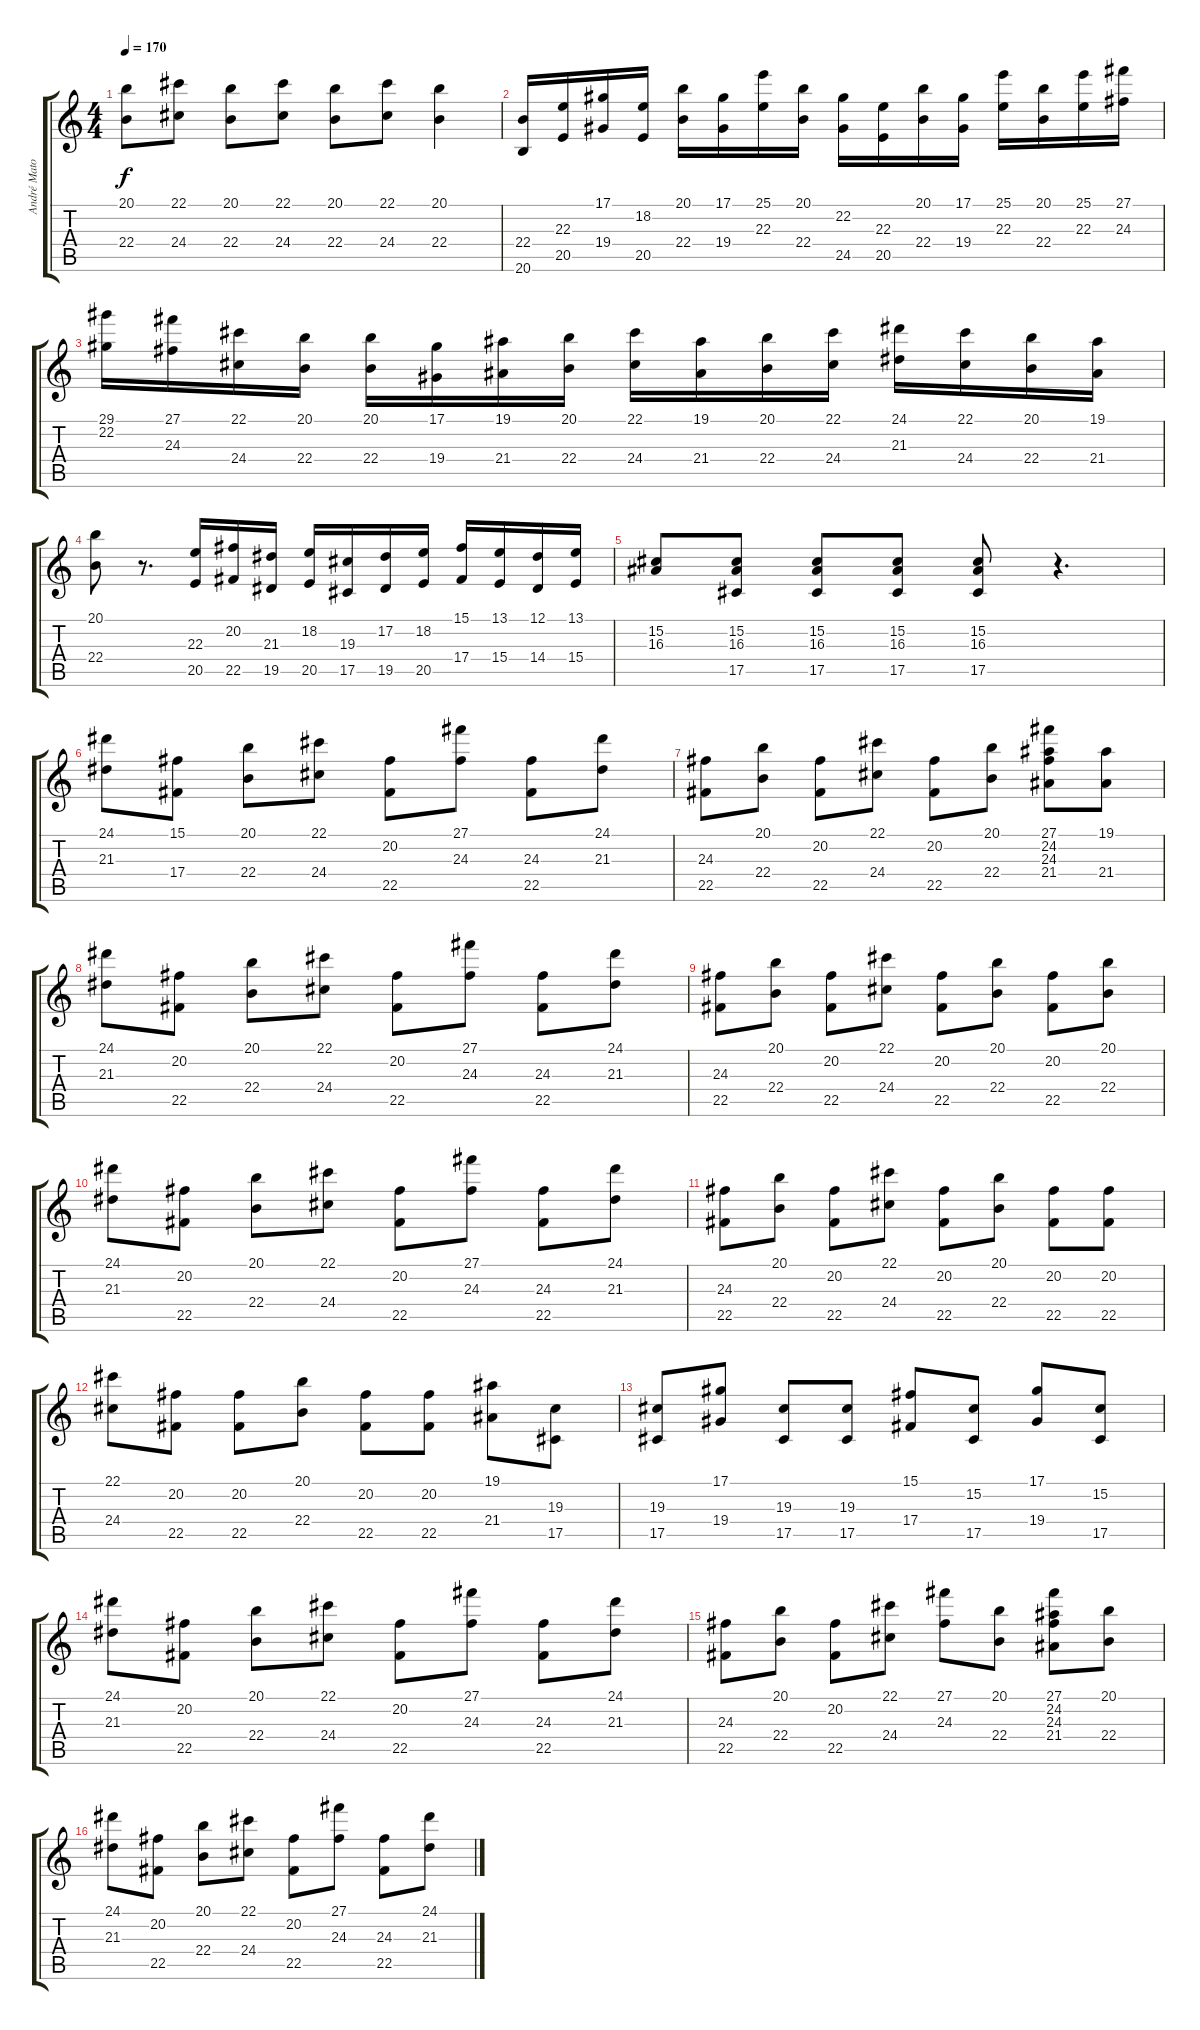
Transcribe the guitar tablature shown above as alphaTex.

\track ("André Matos (Teclado)" "André Mato") {instrument stringensemble1}
\staff {score tabs}
\tuning (Eb4 Bb3 Gb3 Db3 Ab2 Eb2) {hide}
\ts (4 4)
\tempo 170
\clef g2
\ks c
(20.1 22.4).8{dy f} (22.1 24.4).8 (20.1 22.4).8 (22.1 24.4).8 (20.1 22.4).8 (22.1 24.4).8 (20.1 22.4).4 |
(22.4 20.6).16 (22.3 20.5).16 (17.1 19.4).16 (18.2 20.5).16 (20.1 22.4).16 (17.1 19.4).16 (25.1 22.3).16 (20.1 22.4).16 (22.2 24.5).16 (22.3 20.5).16 (20.1 22.4).16 (17.1 19.4).16 (25.1 22.3).16 (20.1 22.4).16 (25.1 22.3).16 (27.1 24.3).16 |
(29.1 22.2).16 (27.1 24.3).16 (22.1 24.4).16 (20.1 22.4).16 (20.1 22.4).16 (17.1 19.4).16 (19.1 21.4).16 (20.1 22.4).16 (22.1 24.4).16 (19.1 21.4).16 (20.1 22.4).16 (22.1 24.4).16 (24.1 21.3).16 (22.1 24.4).16 (20.1 22.4).16 (19.1 21.4).16 |
(20.1 22.4).8 r.8{d} (22.3 20.5).16 (20.2 22.5).16 (21.3 19.5).16 (18.2 20.5).16 (19.3 17.5).16 (17.2 19.5).16 (18.2 20.5).16 (15.1 17.4).16 (13.1 15.4).16 (12.1 14.4).16 (13.1 15.4).16 |
(15.2 16.3).8 (15.2 16.3 17.5).8 (15.2 16.3 17.5).8 (15.2 16.3 17.5).8 (15.2 16.3 17.5).8 r.4{d} |
(24.1 21.3).8 (15.1 17.4).8 (20.1 22.4).8 (22.1 24.4).8 (20.2 22.5).8 (27.1 24.3).8 (24.3 22.5).8 (24.1 21.3).8 |
(24.3 22.5).8 (20.1 22.4).8 (20.2 22.5).8 (22.1 24.4).8 (20.2 22.5).8 (20.1 22.4).8 (27.1 24.2 24.3 21.4).8 (19.1 21.4).8 |
(24.1 21.3).8 (20.2 22.5).8 (20.1 22.4).8 (22.1 24.4).8 (20.2 22.5).8 (27.1 24.3).8 (24.3 22.5).8 (24.1 21.3).8 |
(24.3 22.5).8 (20.1 22.4).8 (20.2 22.5).8 (22.1 24.4).8 (20.2 22.5).8 (20.1 22.4).8 (20.2 22.5).8 (20.1 22.4).8 |
(24.1 21.3).8 (20.2 22.5).8 (20.1 22.4).8 (22.1 24.4).8 (20.2 22.5).8 (27.1 24.3).8 (24.3 22.5).8 (24.1 21.3).8 |
(24.3 22.5).8 (20.1 22.4).8 (20.2 22.5).8 (22.1 24.4).8 (20.2 22.5).8 (20.1 22.4).8 (20.2 22.5).8 (20.2 22.5).8 |
(22.1 24.4).8 (20.2 22.5).8 (20.2 22.5).8 (20.1 22.4).8 (20.2 22.5).8 (20.2 22.5).8 (19.1 21.4).8 (19.3 17.5).8 |
(19.3 17.5).8 (17.1 19.4).8 (19.3 17.5).8 (19.3 17.5).8 (15.1 17.4).8 (15.2 17.5).8 (17.1 19.4).8 (15.2 17.5).8 |
(24.1 21.3).8 (20.2 22.5).8 (20.1 22.4).8 (22.1 24.4).8 (20.2 22.5).8 (27.1 24.3).8 (24.3 22.5).8 (24.1 21.3).8 |
(24.3 22.5).8 (20.1 22.4).8 (20.2 22.5).8 (22.1 24.4).8 (27.1 24.3).8 (20.1 22.4).8 (27.1 24.2 24.3 21.4).8 (20.1 22.4).8 |
(24.1 21.3).8 (20.2 22.5).8 (20.1 22.4).8 (22.1 24.4).8 (20.2 22.5).8 (27.1 24.3).8 (24.3 22.5).8 (24.1 21.3).8
